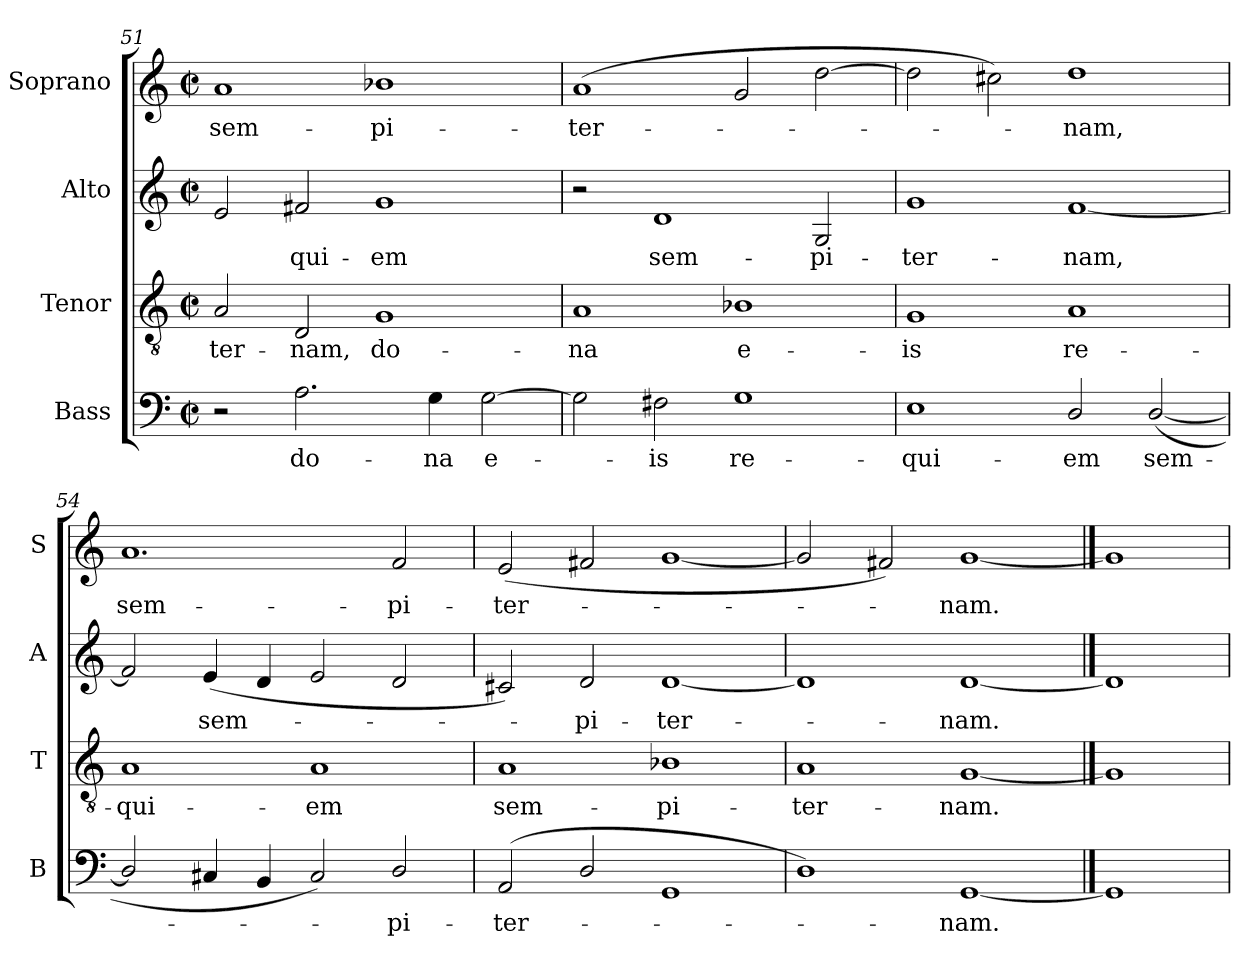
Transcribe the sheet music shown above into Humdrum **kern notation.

**kern	**text	**kern	**text	**kern	**text	**kern	**text
*part4	*part4	*part3	*part3	*part2	*part2	*part1	*part1
*staff4	*staff4	*staff3	*staff3	*staff2	*staff2	*staff1	*staff1
*I"Bass	*	*I"Tenor	*	*I"Alto	*	*I"Soprano	*
*I'B	*	*I'T	*	*I'A	*	*I'S	*
!!LO:LB:g=z
*clefF4	*	*clefGv2	*	*clefG2	*	*clefG2	*
*k[]	*	*k[]	*	*k[]	*	*k[]	*
*C:	*	*C:	*	*C:	*	*C:	*
*M4/2	*	*M4/2	*	*M4/2	*	*M4/2	*
*met(c|)	*	*met(c|)	*	*met(c|)	*	*met(c|)	*
=51	=51	=51	=51	=51	=51	=51	=51
!	!	!	!LO:LY:b	!	!	!	!LO:LY:b
2r	.	2A	-ter-	2e	.	1a	sem-
!	!LO:LY:b	!	!LO:LY:b	!	!LO:LY:b	!	!
2.A	do-	2D	-nam,	2f#X	qui-	.	.
!	!	!	!LO:LY:b	!	!LO:LY:b	!	!LO:LY:b
.	.	1G	do-	1g	-em	1b-X	-pi-
!	!LO:LY:b	!	!	!	!	!	!
4G	-na	.	.	.	.	.	.
!	!LO:LY:b	!	!	!	!	!	!
[2G	e-	.	.	.	.	.	.
=52	=52	=52	=52	=52	=52	=52	=52
!	!	!	!LO:LY:b	!	!	!	!LO:LY:b
2G]	.	1A	-na	2r	.	(>1a	-ter-
!	!LO:LY:b	!	!	!	!LO:LY:b	!	!
2F#X	is	.	.	1d	sem-	.	.
!	!LO:LY:b	!	!LO:LY:b	!	!	!	!
1G	re-	1B-X	e-	.	.	2g	.
!	!	!	!	!	!LO:LY:b	!	!
.	.	.	.	2G	-pi-	[2dd	.
=53	=53	=53	=53	=53	=53	=53	=53
!	!LO:LY:b	!	!LO:LY:b	!	!LO:LY:b	!	!
1E	-qui-	1G	-is	1g	-ter-	2dd]	.
.	.	.	.	.	.	2cc#X)	.
!	!LO:LY:b	!	!LO:LY:b	!	!LO:LY:b	!	!LO:LY:b
2D/	-em	1A	re-	[1f	-nam,	1dd	nam,
!	!LO:LY:b	!	!	!	!	!	!
(<[2D/	sem-	.	.	.	.	.	.
=54	=54	=54	=54	=54	=54	=54	=54
!	!	!	!LO:LY:b	!	!	!	!LO:LY:b
2D/]	.	1A	-qui-	2f]	.	1.a	sem-
!	!	!	!	!	!LO:LY:b	!	!
4C#X	.	.	.	(<4e	sem-	.	.
4BB	.	.	.	4d	.	.	.
!	!	!	!LO:LY:b	!	!	!	!
2C#)	.	1A	-em	2e	.	.	.
!	!LO:LY:b	!	!	!	!	!	!LO:LY:b
2D/	pi-	.	.	2d	.	2f	-pi-
=55	=55	=55	=55	=55	=55	=55	=55
!	!LO:LY:b	!	!LO:LY:b	!	!	!	!LO:LY:b
(<2AA	-ter-	1A	sem-	2c#X)	.	(<2e	-ter-
!	!	!	!	!	!LO:LY:b	!	!
2D/	.	.	.	2d	pi-	2f#X	.
!	!	!	!LO:LY:b	!	!LO:LY:b	!	!
1GG	.	1B-X	-pi-	[1d	-ter-	[1g	.
=56	=56	=56	=56	=56	=56	=56	=56
!	!	!	!LO:LY:b	!	!	!	!
1D)	.	1A	-ter-	1d]	.	2g]	.
.	.	.	.	.	.	2f#X)	.
!	!LO:LY:b	!	!LO:LY:b	!	!LO:LY:b	!	!LO:LY:b
[1GG	nam.	[1G	-nam.	[1d	nam.	[1g	nam.
==57	==57	==57	==57	==57	==57	==57	==57
1GG]	.	1G]	.	1d]	.	1g]	.
=	=	=	=	=	=	=	=
*-	*-	*-	*-	*-	*-	*-	*-
